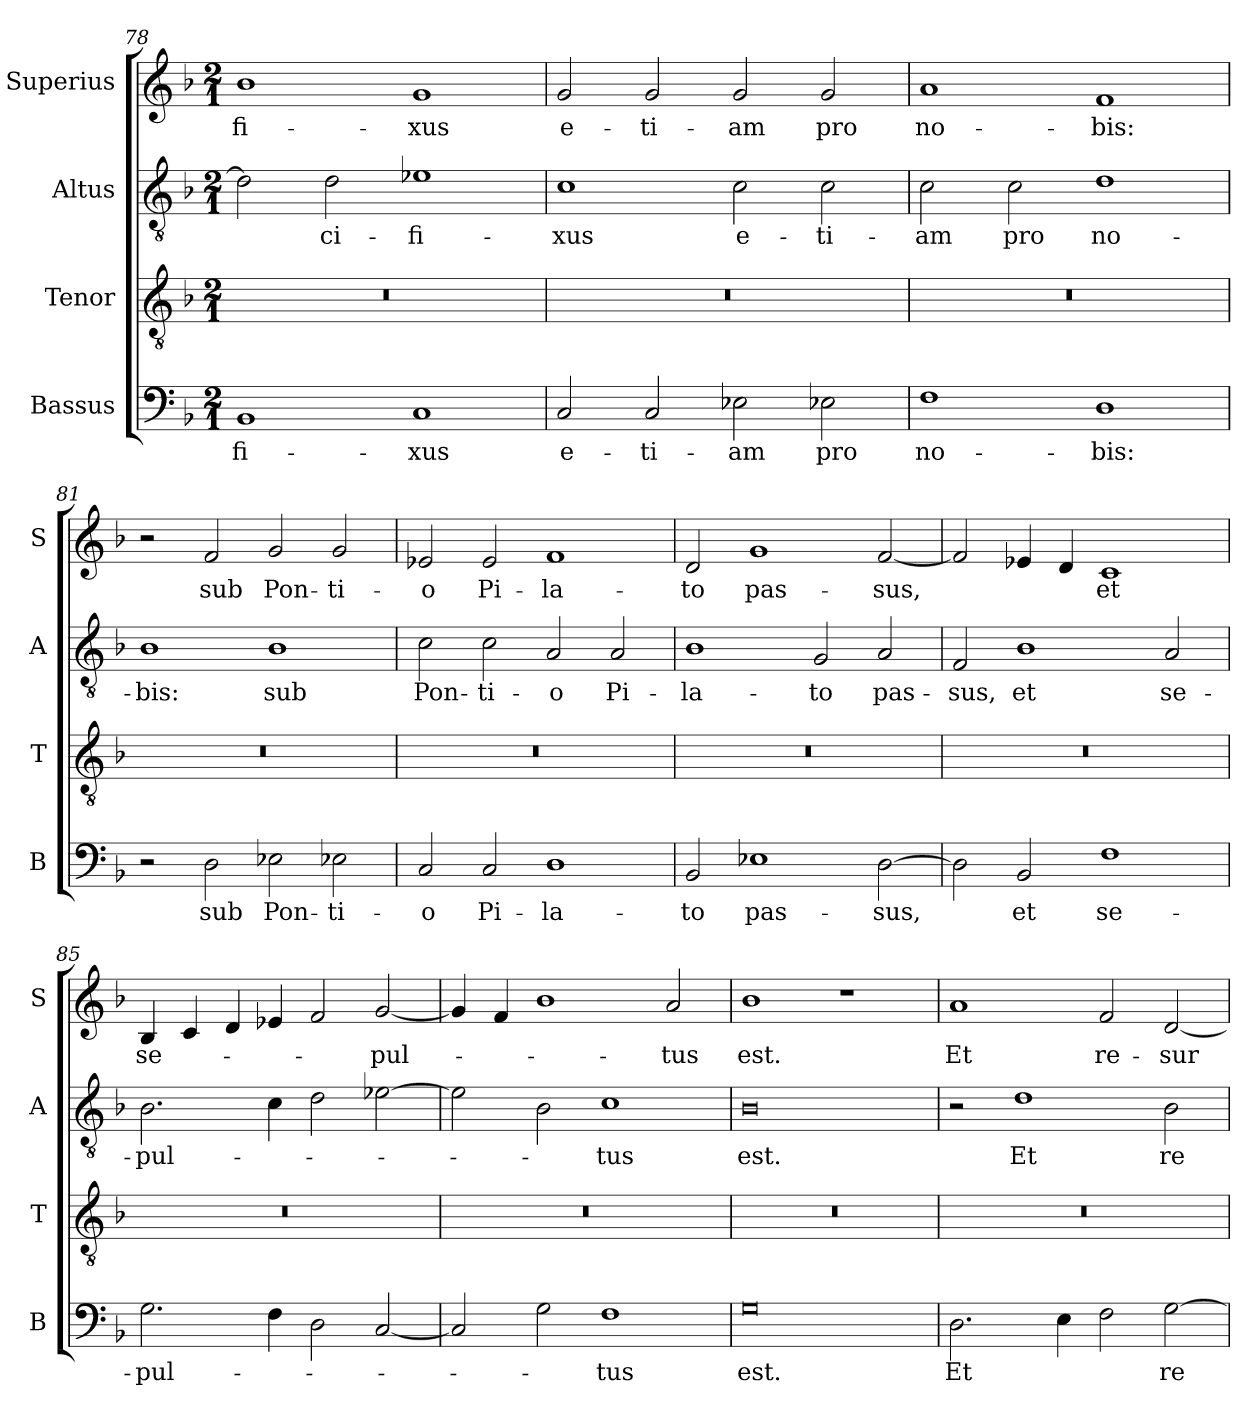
**kern	**text	**kern	**kern	**text	**kern	**text
*part4	*part4	*part3	*part2	*part2	*part1	*part1
*staff4	*staff4	*staff3	*staff2	*staff2	*staff1	*staff1
*I"Bassus	*	*I"Tenor	*I"Altus	*	*I"Superius	*
*I'B	*	*I'T	*I'A	*	*I'S	*
*clefF4	*	*clefGv2	*clefGv2	*	*clefG2	*
*k[b-]	*	*k[b-]	*k[b-]	*	*k[b-]	*
*M2/1	*	*M2/1	*M2/1	*	*M2/1	*
=78	=78	=78	=78	=78	=78	=78
1BB-	-fi-	0r	2d]	.	1b-	-fi-
.	.	.	2d	-ci-	.	.
1C	-xus	.	1e-X	-fi-	1g	-xus
=79	=79	=79	=79	=79	=79	=79
2C	e-	0r	1c	-xus	2g	e-
2C	-ti-	.	.	.	2g	-ti-
2E-X	-am	.	2c	e-	2g	-am
2E-X	pro	.	2c	-ti-	2g	pro
=80	=80	=80	=80	=80	=80	=80
1F	no-	0r	2c	-am	1a	no-
.	.	.	2c	pro	.	.
1D	-bis:	.	1d	no-	1f	-bis:
=81	=81	=81	=81	=81	=81	=81
2r	.	0r	1B-	-bis:	2r	.
2D	sub	.	.	.	2f	sub
2E-X	Pon-	.	1B-	sub	2g	Pon-
2E-X	-ti-	.	.	.	2g	-ti-
=82	=82	=82	=82	=82	=82	=82
2C	-o	0r	2c	Pon-	2e-i	-o
2C	Pi-	.	2c	-ti-	2e-i	Pi-
1D	-la-	.	2A	-o	1f	-la-
.	.	.	2A	Pi-	.	.
=83	=83	=83	=83	=83	=83	=83
2BB-	-to	0r	1B-	-la-	2d	-to
1E-X	pas-	.	.	.	1g	pas-
.	.	.	2G	-to	.	.
[2D	-sus,	.	2A	pas-	[2f	-sus,
=84	=84	=84	=84	=84	=84	=84
2D]	.	0r	2F	-sus,	2f]	.
!	!LO:LY:i	!	!	!	!	!
2BB-	et	.	1B-	et	4e-X	.
.	.	.	.	.	4d	.
!	!LO:LY:i	!	!	!	!	!LO:LY:i
1F	se-	.	.	.	1c	et
.	.	.	2A	se-	.	.
=85	=85	=85	=85	=85	=85	=85
!	!LO:LY:i	!	!	!	!	!LO:LY:i
2.G	-pul-	0r	2.B-	-pul-	4B-	se-
.	.	.	.	.	4c	.
.	.	.	.	.	4d	.
4F	.	.	4c	.	4e-X	.
2D	.	.	2d	.	2f	.
!	!	!	!	!	!	!LO:LY:i
[2C	.	.	[2e-X	.	[2g	-pul-
=86	=86	=86	=86	=86	=86	=86
2C]	.	0r	2e-]	.	4g]	.
.	.	.	.	.	4f	.
2G	.	.	2B-	.	1b-	.
!	!LO:LY:i	!	!	!	!	!
1F	-tus	.	1c	-tus	.	.
!	!	!	!	!	!	!LO:LY:i
.	.	.	.	.	2a	-tus
=87	=87	=87	=87	=87	=87	=87
!	!LO:LY:i	!	!	!	!	!LO:LY:i
0G	est.	0r	0B-	est.	1b-	est.
.	.	.	.	.	1r	.
=88	=88	=88	=88	=88	=88	=88
!	!LO:LY:i	!	!	!	!	!
2.D	Et	0r	2r	.	1a	Et
.	.	.	1d	Et	.	.
4E	.	.	.	.	.	.
2F	.	.	.	.	2f	re-
!	!LO:LY:i	!	!	!	!	!
[2G	re-	.	2B-	re-	[2d	-sur-
=	=	=	=	=	=	=
*-	*-	*-	*-	*-	*-	*-
